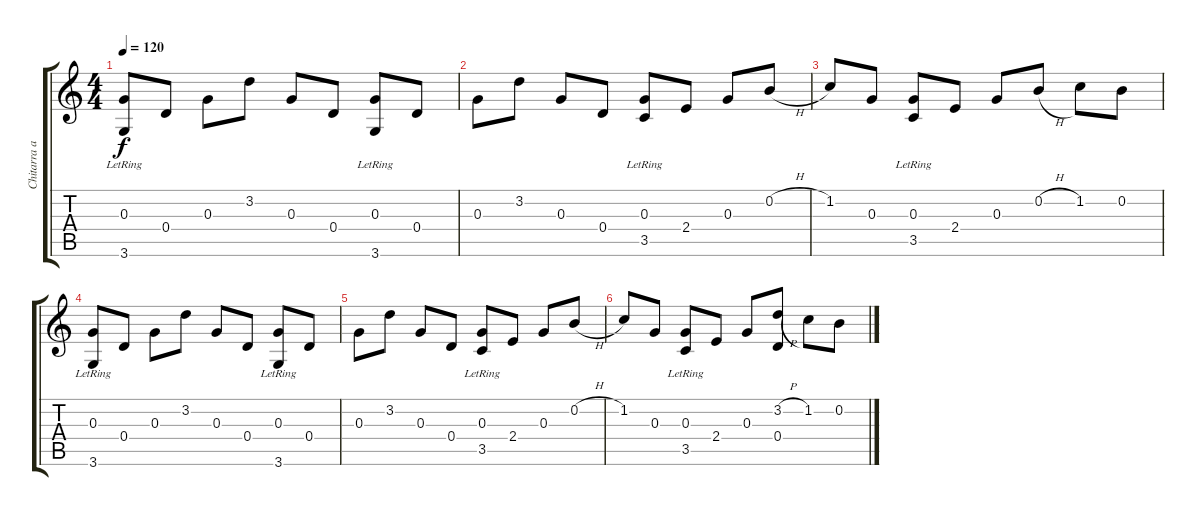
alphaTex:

\track ("Chitarra arpeggio" "Chitarra a") {instrument acousticguitarsteel}
\staff {score tabs}
\tuning (E4 B3 G3 D3 A2 E2) {hide}
\ts (4 4)
\tempo 120
\clef g2
\ks c
(0.3 3.6{lr}).8{dy f} 0.4.8 0.3.8 3.2.8 0.3.8 0.4.8 (0.3 3.6{lr}).8 0.4.8 |
0.3.8 3.2.8 0.3.8 0.4.8 (0.3 3.5{lr}).8 2.4.8 0.3.8 0.2{h}.8 |
1.2.8 0.3.8 (0.3{lr} 3.5).8 2.4.8 0.3.8 0.2{h}.8 1.2.8 0.2.8 |
(0.3 3.6{lr}).8 0.4.8 0.3.8 3.2.8 0.3.8 0.4.8 (0.3 3.6{lr}).8 0.4.8 |
0.3.8 3.2.8 0.3.8 0.4.8 (0.3 3.5{lr}).8 2.4.8 0.3.8 0.2{h}.8 |
1.2.8 0.3.8 (0.3{lr} 3.5).8 2.4.8 0.3.8 (3.2{h} 0.4).8 1.2.8 0.2.8
